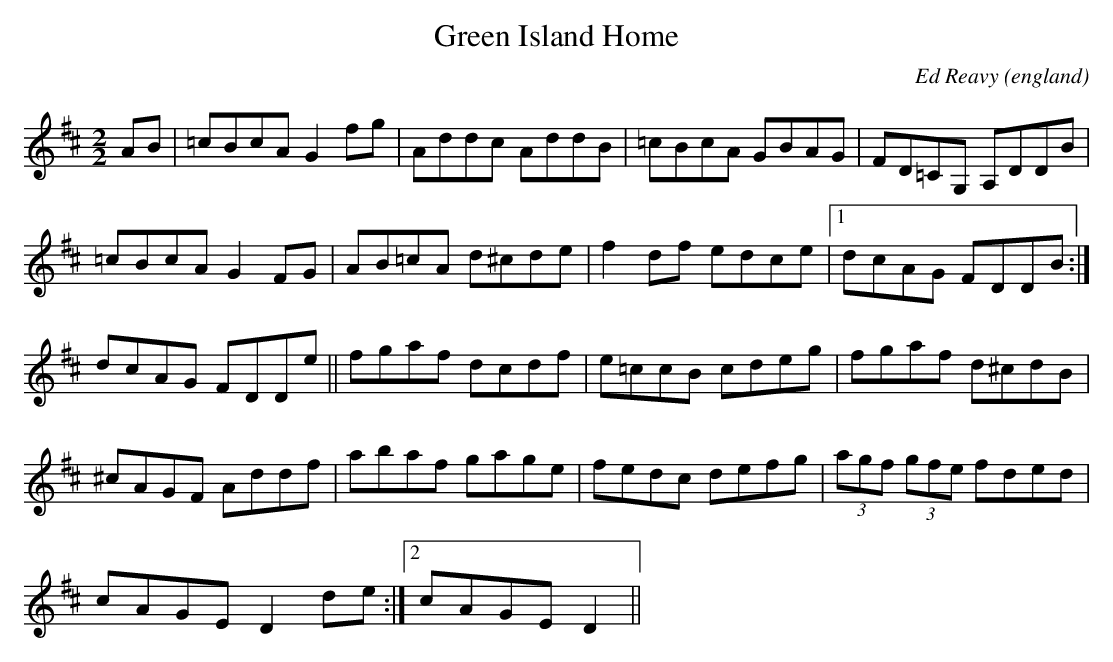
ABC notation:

X:1
T:Green Island Home
O:england
C:Ed Reavy
M:2/2
L:1/8
K:D
AB|=cBcA G2 fg|Addc AddB|=cBcA GBAG|FD=CG, A,DDB|
=cBcA G2 FG|AB=cA d^cde|f2 df edce|1dcAG FDDB:|
2dcAG FDDe||fgaf dcdf|e=ccB cdeg|fgaf d^cdB|
^cAGF Addf|abaf gage|fedc defg|(3agf (3gfe fded|
1cAGE D2 de:|2cAGE D2||
